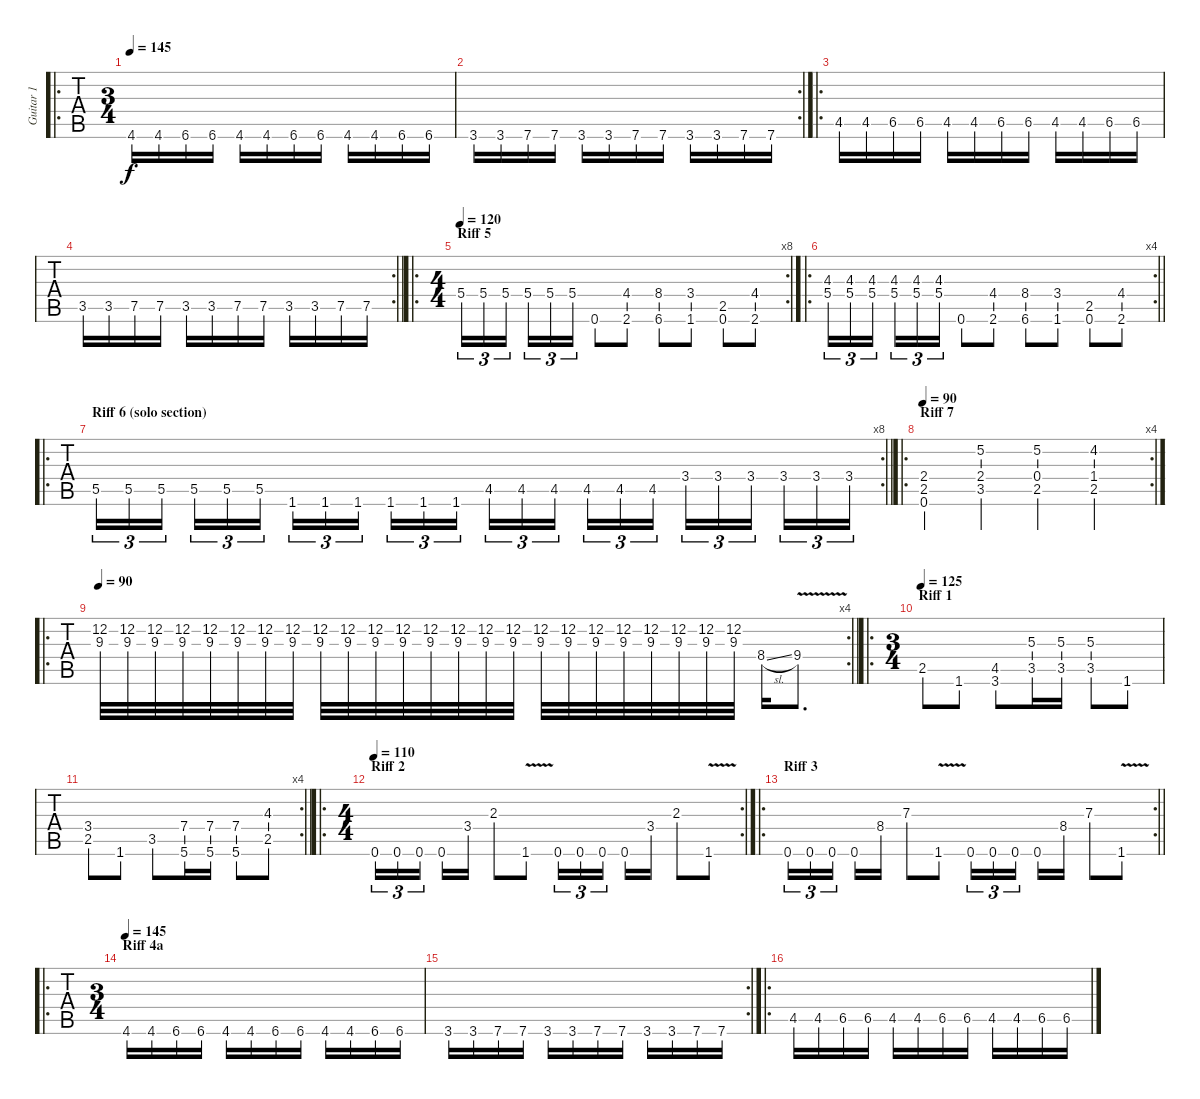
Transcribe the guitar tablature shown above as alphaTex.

\track ("Guitar 1" "Guitar 1") {instrument distortionguitar}
\staff {tabs}
\tuning (C4 G3 Eb3 Bb2 F2 C2) {hide}
\ro
\ts (3 4)
\tempo 145
\clef g2
\ks c
4.6.16{dy f} 4.6.16 6.6.16 6.6.16 4.6.16 4.6.16 6.6.16 6.6.16 4.6.16 4.6.16 6.6.16 6.6.16 |
\rc 2
3.6.16 3.6.16 7.6.16 7.6.16 3.6.16 3.6.16 7.6.16 7.6.16 3.6.16 3.6.16 7.6.16 7.6.16 |
\ro
4.5.16 4.5.16 6.5.16 6.5.16 4.5.16 4.5.16 6.5.16 6.5.16 4.5.16 4.5.16 6.5.16 6.5.16 |
\rc 2
\barLineRight lightlight
3.5.16 3.5.16 7.5.16 7.5.16 3.5.16 3.5.16 7.5.16 7.5.16 3.5.16 3.5.16 7.5.16 7.5.16 |
\ro
\rc 8
\ts (4 4)
\section ("" "Riff 5")
\tempo 120
5.4.16{tu (3 2)} 5.4.16{tu (3 2)} 5.4.16{tu (3 2) beam splitsecondary} 5.4.16{tu (3 2)} 5.4.16{tu (3 2)} 5.4.16{tu (3 2)} 0.6.8 (4.4 2.6).8 (8.4 6.6).8 (3.4 1.6).8 (2.5 0.6).8 (4.4 2.6).8 |
\ro
\rc 4
\barLineRight lightlight
(4.3 5.4).16{tu (3 2)} (4.3 5.4).16{tu (3 2)} (4.3 5.4).16{tu (3 2) beam splitsecondary} (4.3 5.4).16{tu (3 2)} (4.3 5.4).16{tu (3 2)} (4.3 5.4).16{tu (3 2)} 0.6.8 (4.4 2.6).8 (8.4 6.6).8 (3.4 1.6).8 (2.5 0.6).8 (4.4 2.6).8 |
\ro
\rc 8
\section ("" "Riff 6 (solo section)")
\barLineRight lightlight
5.5.16{tu (3 2)} 5.5.16{tu (3 2)} 5.5.16{tu (3 2) beam splitsecondary} 5.5.16{tu (3 2)} 5.5.16{tu (3 2)} 5.5.16{tu (3 2)} 1.6.16{tu (3 2)} 1.6.16{tu (3 2)} 1.6.16{tu (3 2) beam splitsecondary} 1.6.16{tu (3 2)} 1.6.16{tu (3 2)} 1.6.16{tu (3 2)} 4.5.16{tu (3 2)} 4.5.16{tu (3 2)} 4.5.16{tu (3 2) beam splitsecondary} 4.5.16{tu (3 2)} 4.5.16{tu (3 2)} 4.5.16{tu (3 2)} 3.4.16{tu (3 2)} 3.4.16{tu (3 2)} 3.4.16{tu (3 2) beam splitsecondary} 3.4.16{tu (3 2)} 3.4.16{tu (3 2)} 3.4.16{tu (3 2)} |
\ro
\rc 4
\section ("" "Riff 7")
\tempo 90
(2.4 2.5 0.6).4 (5.2 2.4 3.5).4 (5.2 0.4 2.5).4 (4.2 1.4 2.5).4 |
\ro
\rc 4
\tempo 90
\barLineRight lightlight
(12.2 9.3).32 (12.2 9.3).32 (12.2 9.3).32 (12.2 9.3).32 (12.2 9.3).32 (12.2 9.3).32 (12.2 9.3).32 (12.2 9.3).32 (12.2 9.3).32 (12.2 9.3).32 (12.2 9.3).32 (12.2 9.3).32 (12.2 9.3).32 (12.2 9.3).32 (12.2 9.3).32 (12.2 9.3).32 (12.2 9.3).32 (12.2 9.3).32 (12.2 9.3).32 (12.2 9.3).32 (12.2 9.3).32 (12.2 9.3).32 (12.2 9.3).32 (12.2 9.3).32 8.4{sl}.16 9.4{v}.8{d} |
\ro
\ts (3 4)
\section ("" "Riff 1")
\tempo 125
2.5.8 1.6.8 (4.5 3.6).8 (5.3 3.5).16 (5.3 3.5).16 (5.3 3.5).8 1.6.8 |
\rc 4
\barLineRight lightlight
(3.4 2.5).8 1.6.8 3.5.8 (7.4 5.6).16 (7.4 5.6).16 (7.4 5.6).8 (4.3 2.5).8 |
\ro
\rc 2
\ts (4 4)
\section ("" "Riff 2")
\tempo 110
0.6.16{tu (3 2)} 0.6.16{tu (3 2)} 0.6.16{tu (3 2) beam splitsecondary} 0.6.16 3.4.16 2.3.8 1.6{v}.8 0.6.16{tu (3 2)} 0.6.16{tu (3 2)} 0.6.16{tu (3 2) beam splitsecondary} 0.6.16 3.4.16 2.3.8 1.6{v}.8 |
\ro
\rc 2
\section ("" "Riff 3")
\barLineRight lightlight
0.6.16{tu (3 2)} 0.6.16{tu (3 2)} 0.6.16{tu (3 2) beam splitsecondary} 0.6.16 8.4.16 7.3.8 1.6{v}.8 0.6.16{tu (3 2)} 0.6.16{tu (3 2)} 0.6.16{tu (3 2) beam splitsecondary} 0.6.16 8.4.16 7.3.8 1.6{v}.8 |
\ro
\ts (3 4)
\section ("" "Riff 4a")
\tempo 125
\tempo 145
4.6.16 4.6.16 6.6.16 6.6.16 4.6.16 4.6.16 6.6.16 6.6.16 4.6.16 4.6.16 6.6.16 6.6.16 |
\rc 2
3.6.16 3.6.16 7.6.16 7.6.16 3.6.16 3.6.16 7.6.16 7.6.16 3.6.16 3.6.16 7.6.16 7.6.16 |
\ro
4.5.16 4.5.16 6.5.16 6.5.16 4.5.16 4.5.16 6.5.16 6.5.16 4.5.16 4.5.16 6.5.16 6.5.16
